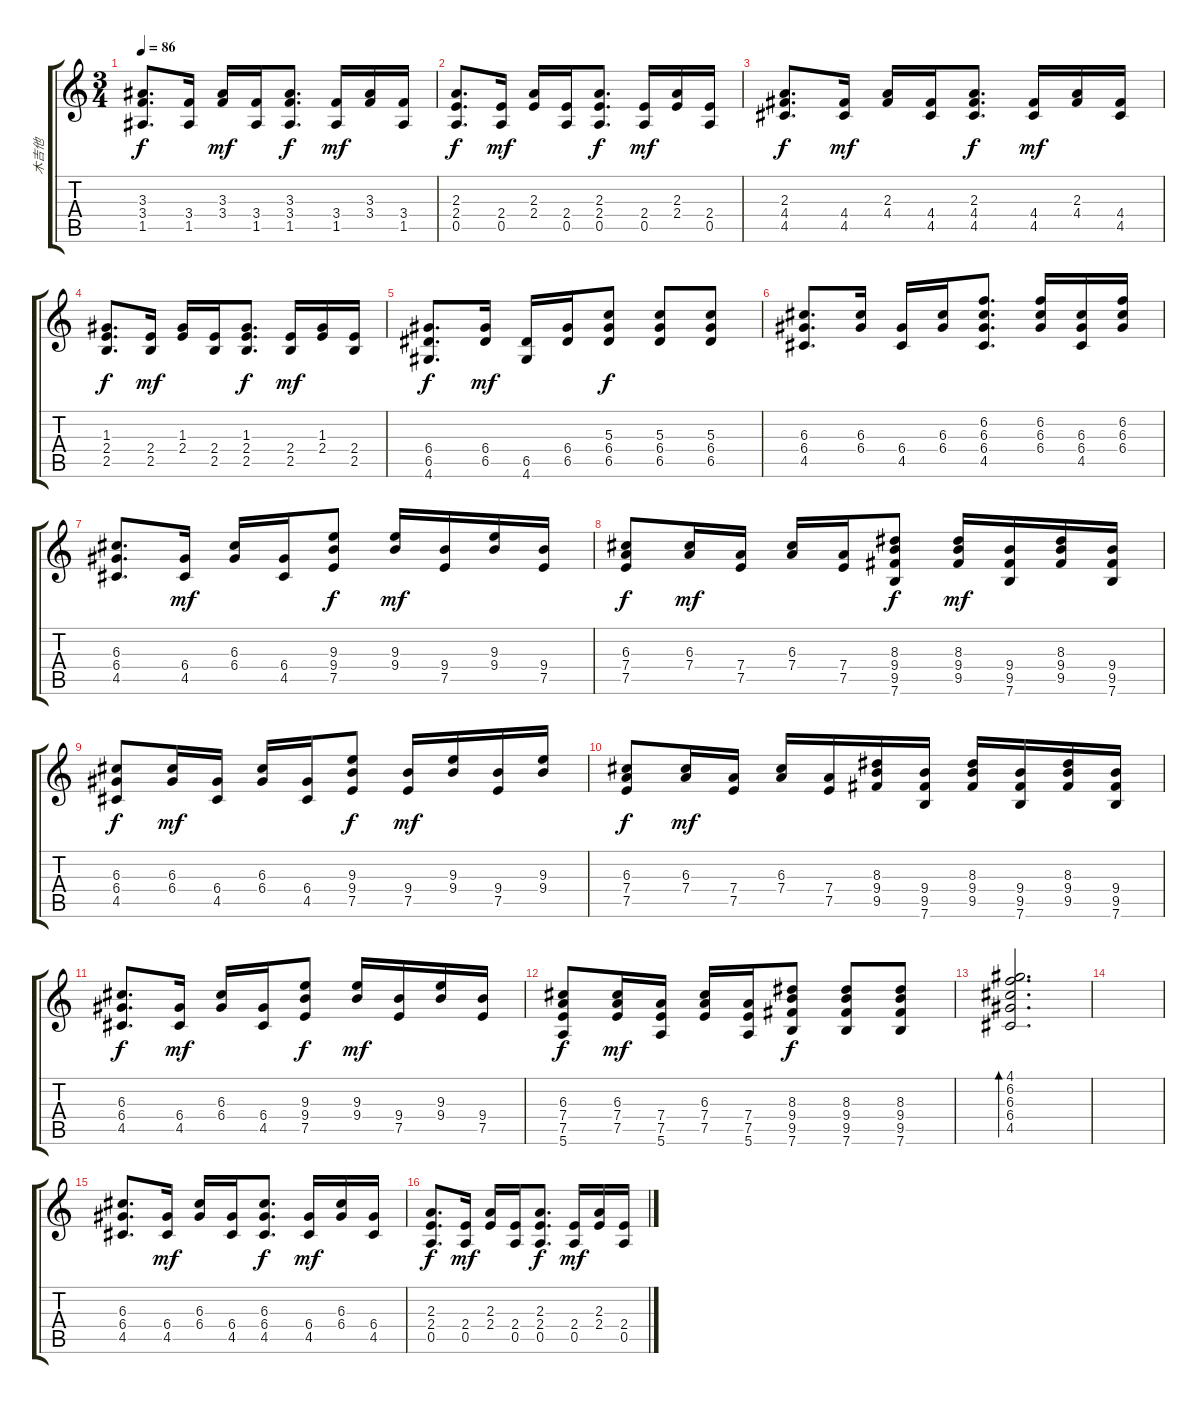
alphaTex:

\track ("木吉他" "木吉他") {instrument acousticguitarsteel}
\staff {score tabs}
\tuning (E4 B3 G3 D3 A2 E2) {hide}
\ts (3 4)
\tempo 86
\clef g2
\ks c
(3.3 3.4 1.5).8{d dy f} (3.4 1.5).16 (3.3 3.4).16{dy mf} (3.4 1.5).16 (3.3 3.4 1.5).8{d dy f} (3.4 1.5).16{dy mf} (3.3 3.4).16 (3.4 1.5).16 |
(2.3 2.4 0.5).8{d dy f} (2.4 0.5).16{dy mf} (2.3 2.4).16 (2.4 0.5).16 (2.3 2.4 0.5).8{d dy f} (2.4 0.5).16{dy mf} (2.3 2.4).16 (2.4 0.5).16 |
(2.3 4.4 4.5).8{d dy f} (4.4 4.5).16{dy mf} (2.3 4.4).16 (4.4 4.5).16 (2.3 4.4 4.5).8{d dy f} (4.4 4.5).16{dy mf} (2.3 4.4).16 (4.4 4.5).16 |
(1.3 2.4 2.5).8{d dy f} (2.4 2.5).16{dy mf} (1.3 2.4).16 (2.4 2.5).16 (1.3 2.4 2.5).8{d dy f} (2.4 2.5).16{dy mf} (1.3 2.4).16 (2.4 2.5).16 |
(6.4 6.5 4.6).8{d dy f} (6.4 6.5).16{dy mf} (6.5 4.6).16 (6.4 6.5).16 (5.3 6.4 6.5).8{dy f} (5.3 6.4 6.5).8 (5.3 6.4 6.5).8 |
(6.3 6.4 4.5).8{d} (6.3 6.4).16 (6.4 4.5).16 (6.3 6.4).16 (6.2 6.3 6.4 4.5).8{d} (6.2 6.3 6.4).16 (6.3 6.4 4.5).16 (6.2 6.3 6.4).16 |
(6.3 6.4 4.5).8{d} (6.4 4.5).16{dy mf} (6.3 6.4).16 (6.4 4.5).16 (9.3 9.4 7.5).8{dy f} (9.3 9.4).16{dy mf} (9.4 7.5).16 (9.3 9.4).16 (9.4 7.5).16 |
(6.3 7.4 7.5).8{dy f} (6.3 7.4).16{dy mf} (7.4 7.5).16 (6.3 7.4).16 (7.4 7.5).16 (8.3 9.4 9.5 7.6).8{dy f} (8.3 9.4 9.5).16{dy mf} (9.4 9.5 7.6).16 (8.3 9.4 9.5).16 (9.4 9.5 7.6).16 |
(6.3 6.4 4.5).8{dy f} (6.3 6.4).16{dy mf} (6.4 4.5).16 (6.3 6.4).16 (6.4 4.5).16 (9.3 9.4 7.5).8{dy f} (9.4 7.5).16{dy mf} (9.3 9.4).16 (9.4 7.5).16 (9.3 9.4).16 |
(6.3 7.4 7.5).8{dy f} (6.3 7.4).16{dy mf} (7.4 7.5).16 (6.3 7.4).16 (7.4 7.5).16 (8.3 9.4 9.5).16 (9.4 9.5 7.6).16 (8.3 9.4 9.5).16 (9.4 9.5 7.6).16 (8.3 9.4 9.5).16 (9.4 9.5 7.6).16 |
(6.3 6.4 4.5).8{d dy f} (6.4 4.5).16{dy mf} (6.3 6.4).16 (6.4 4.5).16 (9.3 9.4 7.5).8{dy f} (9.3 9.4).16{dy mf} (9.4 7.5).16 (9.3 9.4).16 (9.4 7.5).16 |
(6.3 7.4 7.5 5.6).8{dy f} (6.3 7.4 7.5).16{dy mf} (7.4 7.5 5.6).16 (6.3 7.4 7.5).16 (7.4 7.5 5.6).16 (8.3 9.4 9.5 7.6).8{dy f} (8.3 9.4 9.5 7.6).8 (8.3 9.4 9.5 7.6).8 |
(4.1 6.2 6.3 6.4 4.5).2{d bd 120} |
|
(6.3 6.4 4.5).8{d} (6.4 4.5).16{dy mf} (6.3 6.4).16 (6.4 4.5).16 (6.3 6.4 4.5).8{d dy f} (6.4 4.5).16{dy mf} (6.3 6.4).16 (6.4 4.5).16 |
(2.3 2.4 0.5).8{d dy f} (2.4 0.5).16{dy mf} (2.3 2.4).16 (2.4 0.5).16 (2.3 2.4 0.5).8{d dy f} (2.4 0.5).16{dy mf} (2.3 2.4).16 (2.4 0.5).16
